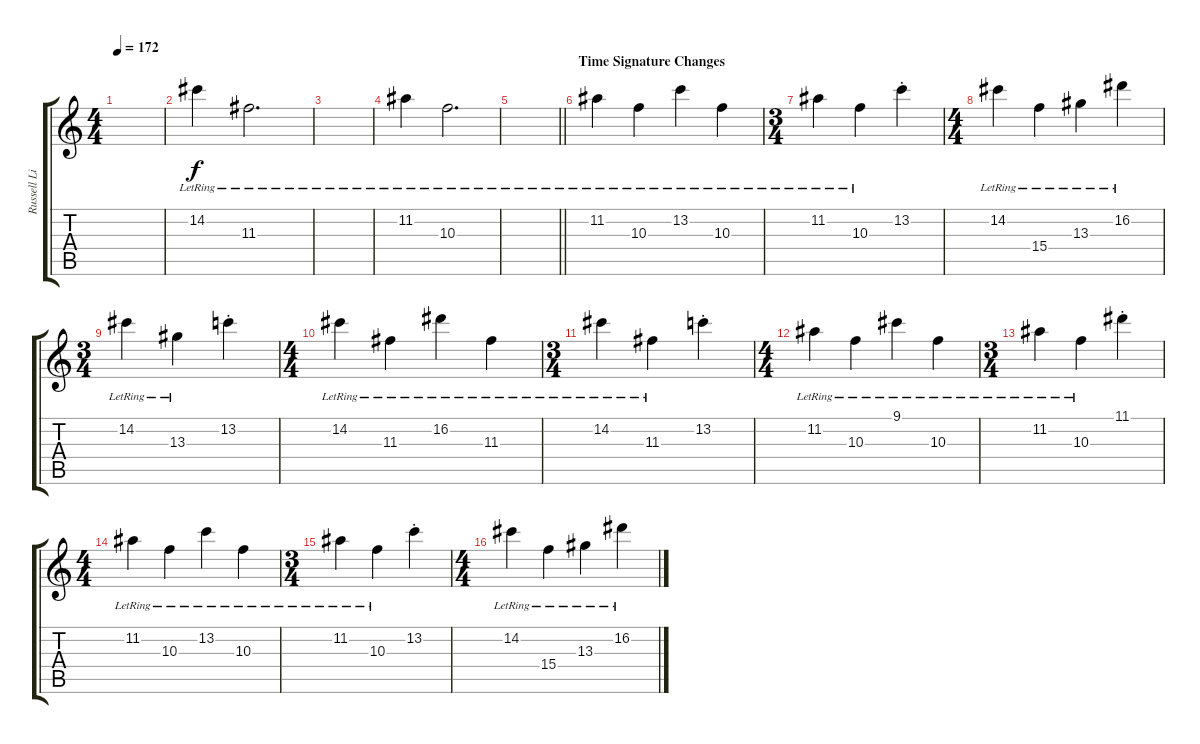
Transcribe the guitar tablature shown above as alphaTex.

\track ("Russell Lissack" "Russell Li") {instrument acousticguitarsteel}
\staff {score tabs}
\tuning (E4 B3 G3 D3 A2 E2) {hide}
\ts (4 4)
\tempo 172
\clef g2
\ks c
|
14.2{lr}.4 11.3{lr}.2{d} |
|
11.2{lr}.4 10.3{lr}.2{d} |
\barLineRight lightlight
|
\section ("" "Time Signature Changes")
11.2{lr}.4 10.3{lr}.4 13.2{lr}.4 10.3{lr}.4 |
\ts (3 4)
11.2{lr}.4 10.3{lr}.4 13.2{st}.4 |
\ts (4 4)
14.2{lr}.4 15.4{lr}.4 13.3{lr}.4 16.2{lr}.4 |
\ts (3 4)
14.2{lr}.4 13.3{lr}.4 13.2{st}.4 |
\ts (4 4)
14.2{lr}.4 11.3{lr}.4 16.2{lr}.4 11.3{lr}.4 |
\ts (3 4)
14.2{lr}.4 11.3{lr}.4 13.2{st}.4 |
\ts (4 4)
11.2{lr}.4 10.3{lr}.4 9.1{lr}.4 10.3{lr}.4 |
\ts (3 4)
11.2{lr}.4 10.3{lr}.4 11.1{st}.4 |
\ts (4 4)
11.2{lr}.4 10.3{lr}.4 13.2{lr}.4 10.3{lr}.4 |
\ts (3 4)
11.2{lr}.4 10.3{lr}.4 13.2{st}.4 |
\ts (4 4)
14.2{lr}.4 15.4{lr}.4 13.3{lr}.4 16.2{lr}.4
